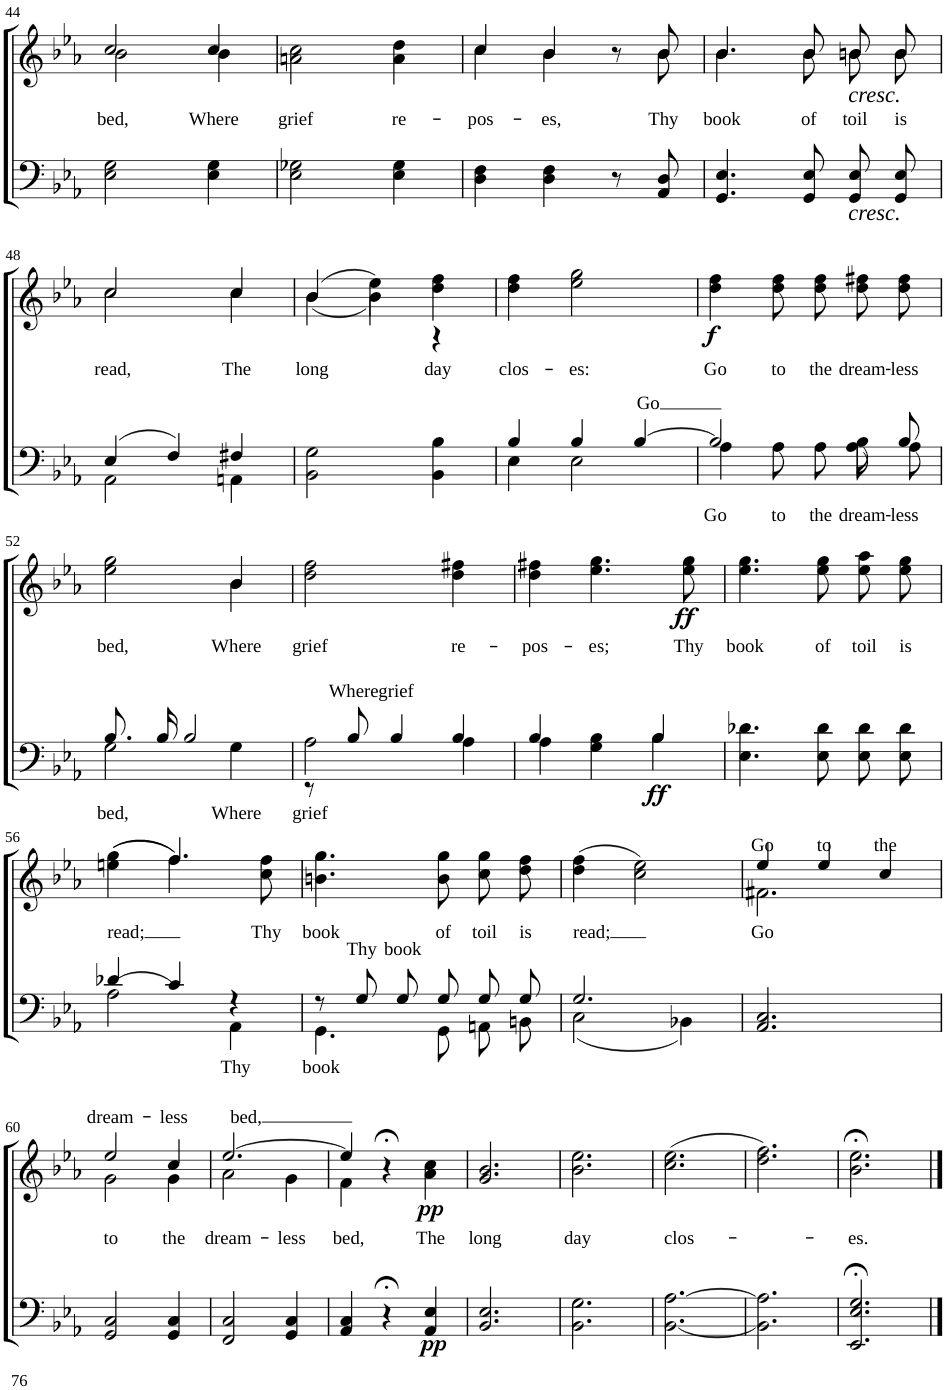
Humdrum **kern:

**kern	**text	**dynam	**kern	**text	**dynam
*part2	*part2	*part2	*part1	*part1	*part1
*staff2	*staff2	*staff2	*staff1	*staff1	*staff1
*I"Piano	*	*	*I"Piano	*	*
*I'Pno	*	*	*I'Pno	*	*
!!LO:PB:g=z
*clefF4	*	*	*clefG2	*	*
*k[b-e-a-]	*	*	*k[b-e-a-]	*	*
*M3/4	*	*	*M3/4	*	*
=44	=44	=44	=44	=44	=44
!	!	!	!	!LO:LY:b	!
*	*	*	*^	*	*
2E-\ 2G\	.	.	2cc/	2b-\	bed,	.
!	!	!	!	!	!LO:LY:b	!
4E-\ 4G\	.	.	4cc/	4b-\	Where	.
=45	=45	=45	=45	=45	=45	=45
!	!	!	!	!	!LO:LY:b	!
*	*	*	*v	*v	*	*
2E-\ 2G-X\	.	.	2an\ 2cc\	grief	.
!	!	!	!	!LO:LY:b	!
4E-\ 4G-\	.	.	4a\ 4dd\	re-	.
=46	=46	=46	=46	=46	=46
!	!	!	!	!LO:LY:b	!
*	*	*	*^	*	*
4D\ 4F\	.	.	4cc/	4cc\	-pos-	.
!	!	!	!	!	!LO:LY:b	!
4D\ 4F\	.	.	4b-/	4b-\	-es,	.
8r	.	.	8r	8ryy	.	.
!	!	!	!	!	!LO:LY:b	!
8AA-/ 8D/	.	.	8b-/	8b-\	Thy	.
=47	=47	=47	=47	=47	=47	=47
!	!	!	!	!	!LO:LY:b	!
4.GG/ 4.E-/	.	.	4.b-/	4.b-\	book	.
!	!	!	!	!	!LO:LY:b	!
8GG/ 8E-/	.	.	8b-/	8b-\	of	.
!	!	!	!LO:TX:b:i:t=cresc.	!	!	!
!LO:TX:b:i:t=cresc.	!	!	!	!	!	!
!	!	!	!	!	!LO:LY:b	!
8GG/ 8E-/L	.	.	8bn/L	8b\L	toil	.
!	!	!	!	!	!LO:LY:b	!
8GG/ 8E-/J	.	.	8b/J	8b\J	is	.
!!LO:LB:g=z	!!
=48	=48	=48	=48	=48	=48	=48
*^	*	*	*	*	*	*
!	!	!	!	!	!	!LO:LY:b	!
(4E-/	2AA-\	.	.	2cc/	2cc\	read,	.
4F/)	.	.	.	.	.	.	.
!	!	!	!	!	!	!LO:LY:b	!
4F#X/	4AAn\	.	.	4cc/	4cc\	The	.
=49	=49	=49	=49	=49	=49	=49	=49
!	!	!	!	!	!	!LO:LY:b	!
*v	*v	*	*	*	*	*	*
2BB-\ 2G\	.	.	((4b-/	4b-\	long	.
.	.	.	4ee-\)	4b-\)	.	.
!	!	!	!	!	!LO:LY:b	!
4BB-\ 4B-\	.	.	4dd\ 4ff\	4r	day	.
=50	=50	=50	=50	=50	=50	=50
*^	*	*	*	*	*	*
!	!	!	!	!	!	!LO:LY:b	!
*	*	*	*	*v	*v	*	*
4E-\	4B-/	.	.	4dd\ 4ff\	clos-	.
!	!	!	!	!	!LO:LY:b	!
2E-\	4B-/	.	.	2ee-\ 2gg\	-es:	.
!	!	!LO:LY:a	!	!	!	!
.	[4B-/	Go	.	.	.	.
=51	=51	=51	=51	=51	=51	=51
!	!	!LO:LY:b	!	!	!LO:LY:b	!LO:DY:b
4A-\	2B-/]	Go	.	4dd\ 4ff\	Go	f
!	!	!LO:LY:b	!	!	!LO:LY:b	!
8A-\L	.	to	.	8dd\ 8ff\L	to	.
!	!	!LO:LY:b	!	!	!LO:LY:b	!
8A-\J	.	the	.	8dd\ 8ff\J	the	.
!	!	!LO:LY:b	!	!	!LO:LY:b	!
8B-\L	8A-\L	dream-	.	8dd\ 8ff#X\L	dream-	.
!	!	!LO:LY:b	!	!	!LO:LY:b	!
8B-\J	8A-\J	-less	.	8dd\ 8ff#\J	-less	.
!!LO:LB:g=z
=52	=52	=52	=52	=52	=52	=52
!	!	!LO:LY:b	!	!	!LO:LY:b	!
*	*	*	*	*^	*	*
2G\	8.B-/L	bed,	.	2ee-\ 2gg\	2ryy	bed,	.
.	16B-/Jk	.	.	.	.	.	.
.	2B-/	.	.	.	.	.	.
!	!	!LO:LY:b	!	!	!	!LO:LY:b	!
4G\	.	Where	.	4b-/	4b-\	Where	.
=53	=53	=53	=53	=53	=53	=53	=53
!	!	!LO:LY:b	!	!	!	!LO:LY:b	!
*	*	*	*	*v	*v	*	*
2A-\	8r	grief	.	2dd\ 2ff\	grief	.
!	!	!LO:LY:a	!	!	!	!
.	8B-/	Where	.	.	.	.
!	!	!LO:LY:a	!	!	!	!
.	4B-/	grief	.	.	.	.
!	!	!	!	!	!LO:LY:b	!
4A-\	4B-/	.	.	4dd\ 4ff#X\	re-	.
=54	=54	=54	=54	=54	=54	=54
!	!	!	!	!	!LO:LY:b	!
4B-/	4A-\	.	.	4dd\ 4ff#X\	-pos-	.
!	!	!	!	!	!LO:LY:b	!
4G\ 4B-\	4ryy	.	.	4.ee-\ 4.gg\	-es;	.
!	!	!	!LO:DY:b	!	!	!
4B-/	4B-\	.	ff	.	.	.
!	!	!	!	!	!LO:LY:b	!LO:DY:b
.	.	.	.	8ee-\ 8gg\	Thy	ff
*v	*v	*	*	*	*	*
=55	=55	=55	=55	=55	=55
!	!	!	!	!LO:LY:b	!
4.E-\ 4.d-X\	.	.	4.ee-\ 4.gg\	book	.
!	!	!	!	!LO:LY:b	!
8E-\ 8d-\	.	.	8ee-\ 8gg\	of	.
!	!	!	!	!LO:LY:b	!
8E-\ 8d-\L	.	.	8ee-\ 8aa-\L	toil	.
!	!	!	!	!LO:LY:b	!
8E-\ 8d-\J	.	.	8ee-\ 8gg\J	is	.
!!LO:LB:g=z
=56	=56	=56	=56	=56	=56
*^	*	*	*	*	*
!	!	!	!	!	!LO:LY:b	!
*	*	*	*	*^	*	*
(4d-X/	2A-\	.	.	((4een\ 4gg\	4ryy	read;	.
4c/)	.	.	.	4.ff\))	4.ff/	.	.
!	!	!LO:LY:b	!	!	!	!	!
4r	4AA-\	Thy	.	.	.	.	.
!	!	!	!	!	!	!LO:LY:b	!
.	.	.	.	8cc\ 8ff\	8ryy	Thy	.
=57	=57	=57	=57	=57	=57	=57	=57
!	!	!LO:LY:b	!	!	!	!LO:LY:b	!
*	*	*	*	*v	*v	*	*
8r	4.GG\	book	.	4.bn\ 4.gg\	book	.
!	!	!LO:LY:a	!	!	!	!
8G/	.	Thy	.	.	.	.
!	!	!LO:LY:a	!	!	!	!
8G/L	.	book	.	.	.	.
!	!	!	!	!	!LO:LY:b	!
8G/J	8GG\	.	.	8b\ 8gg\	of	.
!	!	!	!	!	!LO:LY:b	!
8G/L	8AAn\L	.	.	8cc\ 8gg\L	toil	.
!	!	!	!	!	!LO:LY:b	!
8G/J	8BBn\J	.	.	8dd\ 8ff\J	is	.
=58	=58	=58	=58	=58	=58	=58
!	!	!	!	!	!LO:LY:b	!
2.G/	(2C\	.	.	(4dd\ 4ff\	read;	.
.	.	.	.	2cc\ 2ee-\)	.	.
.	4BB-X\)	.	.	.	.	.
=59	=59	=59	=59	=59	=59	=59
!	!	!	!	!	!LO:LY:b	!
*	*	*	*	*^	*	*
!	!	!	!	!	!	!LO:LY:a	!
*v	*v	*	*	*	*	*	*
2.AA-/ 2.C/	.	.	2.f#X\	4ee-/	Go	.
!	!	!	!	!	!LO:LY:a	!
.	.	.	.	4ee-/	to	.
!	!	!	!	!	!LO:LY:a	!
.	.	.	.	4cc/	the	.
!!LO:LB:g=z	!!
=60	=60	=60	=60	=60	=60	=60
!	!	!	!	!	!LO:LY:b	!
!	!	!	!	!	!LO:LY:a	!
2GG/ 2C/	.	.	2ee-/	2g\	dream-	.
!	!	!	!	!	!LO:LY:b	!
!	!	!	!	!	!LO:LY:a	!
4GG/ 4C/	.	.	4cc/	4g\	-less	.
=61	=61	=61	=61	=61	=61	=61
!	!	!	!	!	!LO:LY:b	!
!	!	!	!	!	!LO:LY:a	!
2FF/ 2C/	.	.	2a-\	[2.ee-/	bed,	.
!	!	!	!	!	!LO:LY:b	!
4GG/ 4C/	.	.	4g\	.	-less	.
=62	=62	=62	=62	=62	=62	=62
!	!	!	!	!	!LO:LY:b	!
4AA-/ 4C/	.	.	4ee-/]	4f\	bed,	.
4r;<	.	.	4r;<	2ryy	.	.
!	!	!LO:DY:b	!	!	!LO:LY:b	!LO:DY:b
4AA-/ 4E-/	.	pp	4a-\ 4cc\	.	The	pp
*	*	*	*v	*v	*	*
=63	=63	=63	=63	=63	=63
!	!	!	!	!LO:LY:b	!
2.BB-/ 2.E-/	.	.	2.g/ 2.b-/	long	.
=64	=64	=64	=64	=64	=64
!	!	!	!	!LO:LY:b	!
2.BB-\ 2.G\	.	.	2.b-\ 2.ee-\	day	.
=65	=65	=65	=65	=65	=65
!	!	!	!	!LO:LY:b	!
[2.BB-\ [2.A-\	.	.	(2.cc\ 2.ee-\	clos-	.
=66	=66	=66	=66	=66	=66
2.BB-\] 2.A-\]	.	.	2.dd\ 2.ff\)	.	.
=67	=67	=67	=67	=67	=67
!	!	!	!	!LO:LY:b	!
2.EE-/;< 2.E-/;< 2.G/;<	.	.	2.b-\;< 2.ee-\;<	-es.	.
==	==	==	==	==	==
*-	*-	*-	*-	*-	*-
